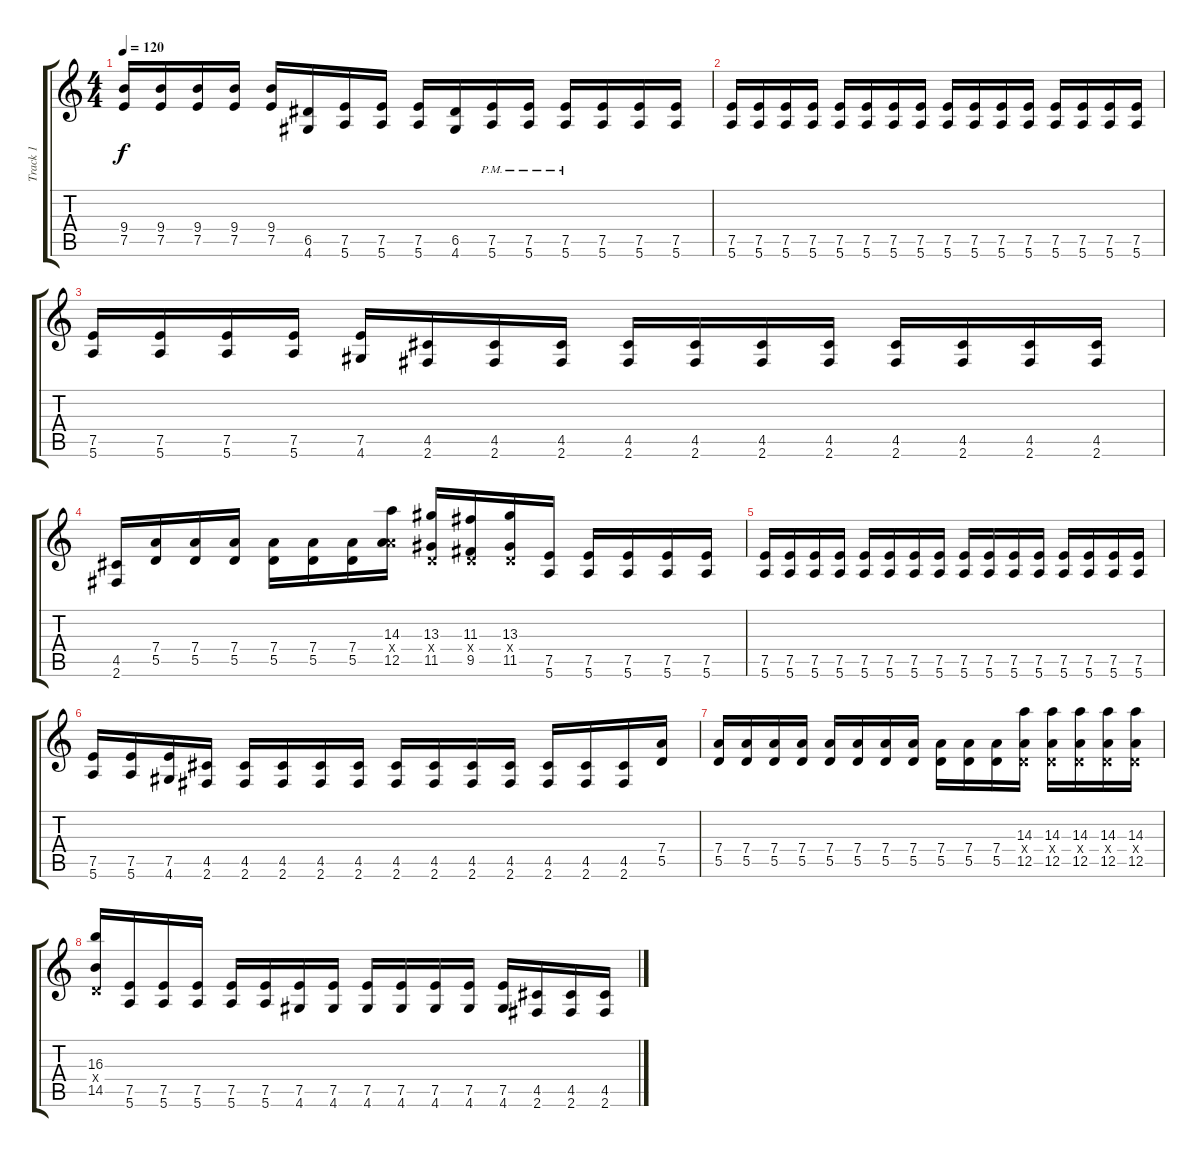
\track ("Track 1" "Track 1") {instrument electricguitarclean}
\staff {score tabs}
\tuning (E4 B3 G3 D3 A2 E2) {hide}
\ts (4 4)
\tempo 120
\clef g2
\ks c
(9.4 7.5).16{dy f} (9.4 7.5).16 (9.4 7.5).16 (9.4 7.5).16 (9.4 7.5).16 (6.5 4.6).16 (7.5 5.6).16 (7.5 5.6).16 (7.5 5.6).16 (6.5 4.6).16 (7.5{pm} 5.6{pm}).16 (7.5{pm} 5.6{pm}).16 (7.5{pm} 5.6{pm}).16 (7.5 5.6).16 (7.5 5.6).16 (7.5 5.6).16 |
(7.5 5.6).16 (7.5 5.6).16 (7.5 5.6).16 (7.5 5.6).16 (7.5 5.6).16 (7.5 5.6).16 (7.5 5.6).16 (7.5 5.6).16 (7.5 5.6).16 (7.5 5.6).16 (7.5 5.6).16 (7.5 5.6).16 (7.5 5.6).16 (7.5 5.6).16 (7.5 5.6).16 (7.5 5.6).16 |
(7.5 5.6).16 (7.5 5.6).16 (7.5 5.6).16 (7.5 5.6).16 (7.5 4.6).16 (4.5 2.6).16 (4.5 2.6).16 (4.5 2.6).16 (4.5 2.6).16 (4.5 2.6).16 (4.5 2.6).16 (4.5 2.6).16 (4.5 2.6).16 (4.5 2.6).16 (4.5 2.6).16 (4.5 2.6).16 |
(4.5 2.6).16 (7.4 5.5).16 (7.4 5.5).16 (7.4 5.5).16 (7.4 5.5).16 (7.4 5.5).16 (7.4 5.5).16 (14.3 7.4{x} 12.5).16 (13.3 0.4{x} 11.5).16 (11.3 0.4{x} 9.5).16 (13.3 0.4{x} 11.5).16 (7.5 5.6).16 (7.5 5.6).16 (7.5 5.6).16 (7.5 5.6).16 (7.5 5.6).16 |
(7.5 5.6).16 (7.5 5.6).16 (7.5 5.6).16 (7.5 5.6).16 (7.5 5.6).16 (7.5 5.6).16 (7.5 5.6).16 (7.5 5.6).16 (7.5 5.6).16 (7.5 5.6).16 (7.5 5.6).16 (7.5 5.6).16 (7.5 5.6).16 (7.5 5.6).16 (7.5 5.6).16 (7.5 5.6).16 |
(7.5 5.6).16 (7.5 5.6).16 (7.5 4.6).16 (4.5 2.6).16 (4.5 2.6).16 (4.5 2.6).16 (4.5 2.6).16 (4.5 2.6).16 (4.5 2.6).16 (4.5 2.6).16 (4.5 2.6).16 (4.5 2.6).16 (4.5 2.6).16 (4.5 2.6).16 (4.5 2.6).16 (7.4 5.5).16 |
(7.4 5.5).16 (7.4 5.5).16 (7.4 5.5).16 (7.4 5.5).16 (7.4 5.5).16 (7.4 5.5).16 (7.4 5.5).16 (7.4 5.5).16 (7.4 5.5).16 (7.4 5.5).16 (7.4 5.5).16 (14.3 0.4{x} 12.5).16 (14.3 0.4{x} 12.5).16 (14.3 0.4{x} 12.5).16 (14.3 0.4{x} 12.5).16 (14.3 0.4{x} 12.5).16 |
(16.3 0.4{x} 14.5).16 (7.5 5.6).16 (7.5 5.6).16 (7.5 5.6).16 (7.5 5.6).16 (7.5 5.6).16 (7.5 4.6).16 (7.5 4.6).16 (7.5 4.6).16 (7.5 4.6).16 (7.5 4.6).16 (7.5 4.6).16 (7.5 4.6).16 (4.5 2.6).16 (4.5 2.6).16 (4.5 2.6).16
